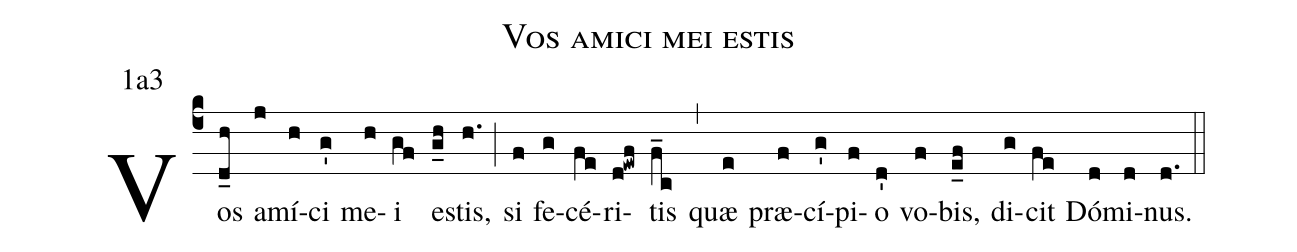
name:Vos amici mei estis;
office-part:Antiphona;
mode:1;
annotation: 1a3;
%%
(c4) Vos(d_h) a(j)mí(h)ci(g') me(h)i(gf) e(g_h)stis,(h.) (;) si(f) fe(g)cé(fe)ri(d!ewf)tis(f_c) (,) quæ(e) præ(f)cí(g')pi(f)o(d') vo(f)bis,(e_f) di(g)cit(fe) Dó(d)mi(d)nus.(d.) (::)
